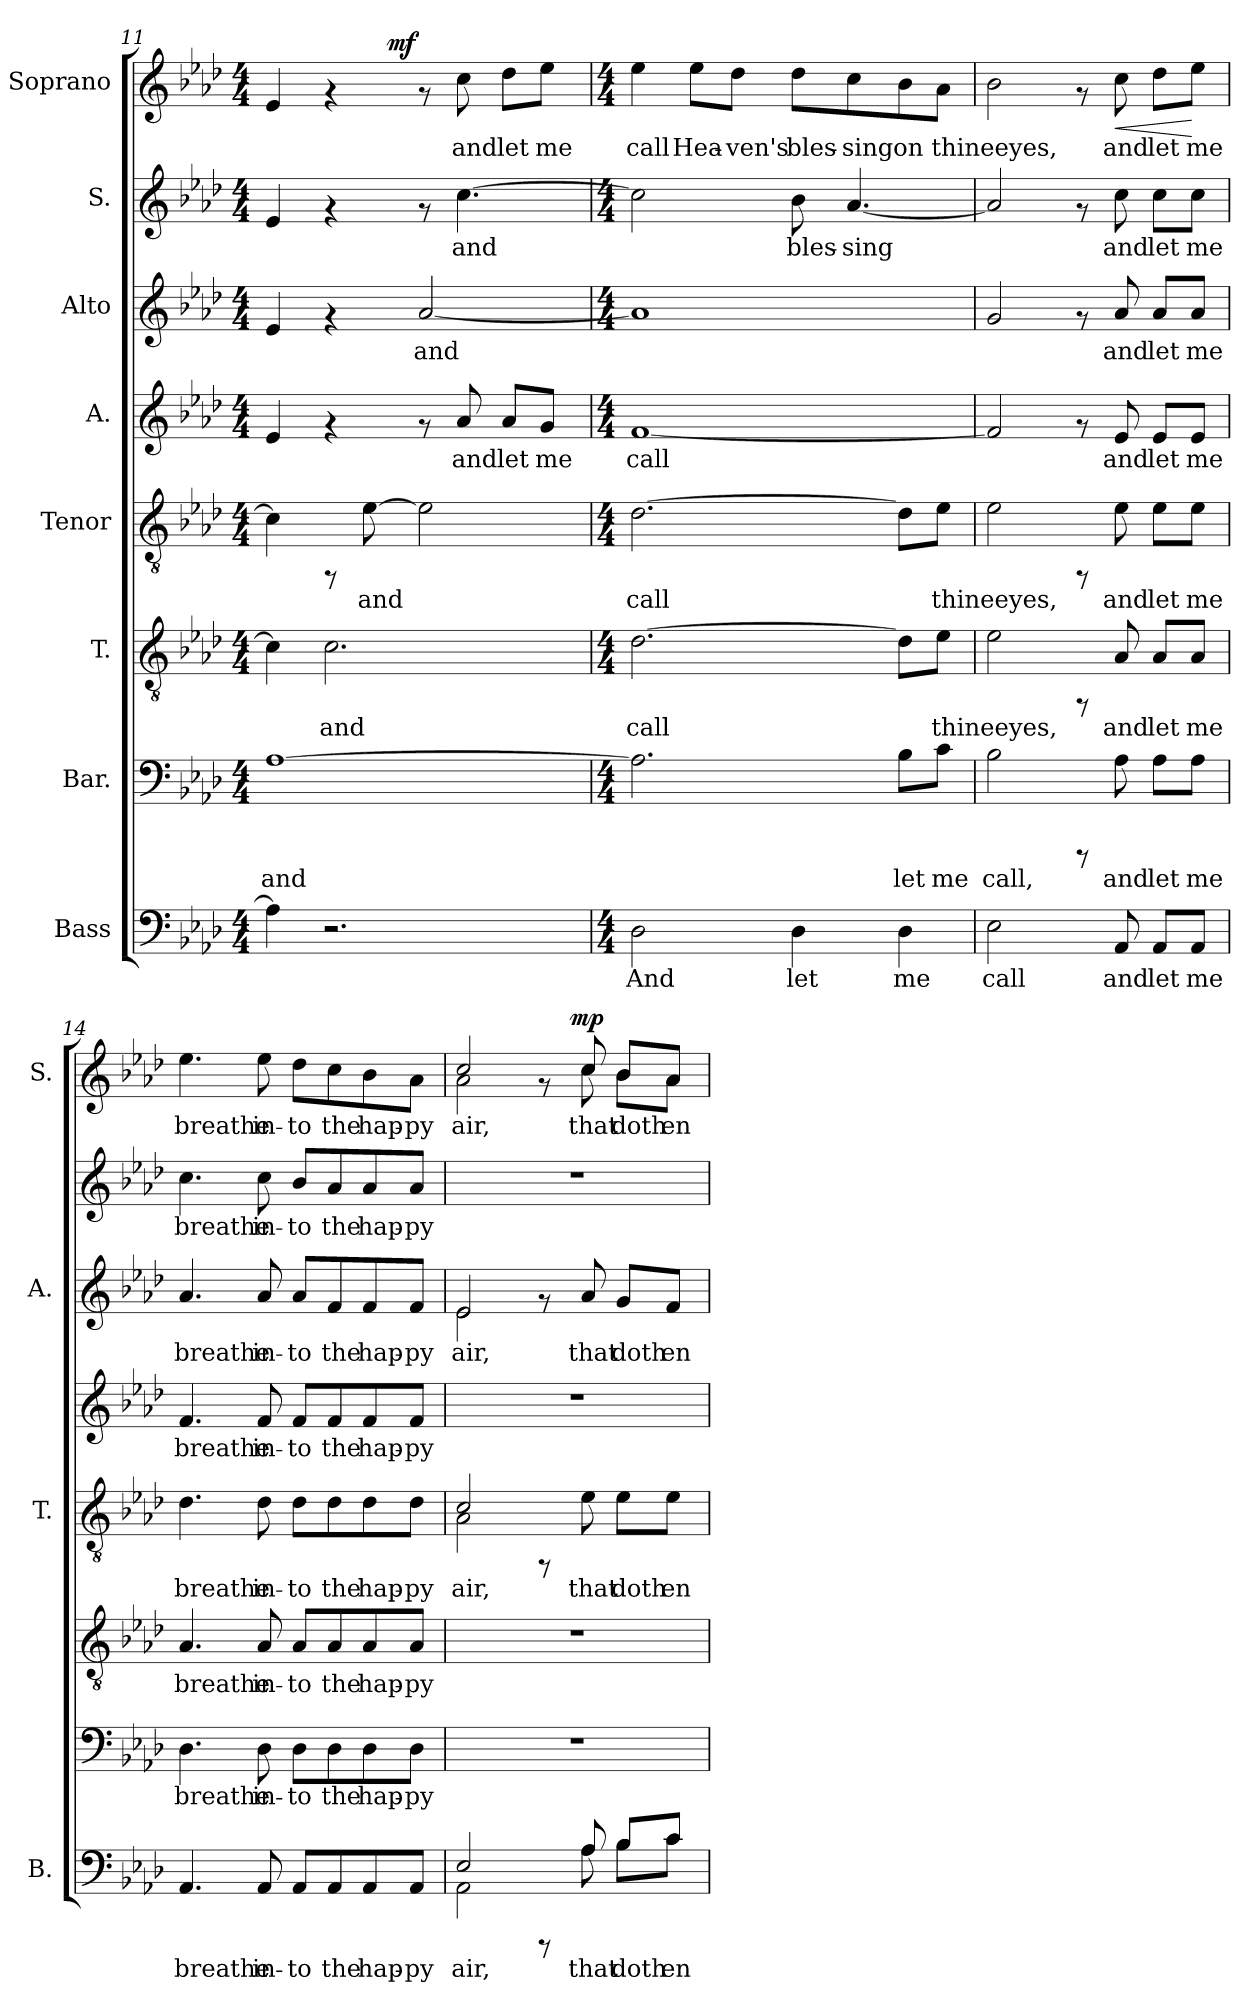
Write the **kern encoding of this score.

**kern	**text	**kern	**text	**kern	**text	**kern	**text	**kern	**text	**kern	**text	**kern	**text	**kern	**text	**dynam
*part8	*part8	*part7	*part7	*part6	*part6	*part5	*part5	*part4	*part4	*part3	*part3	*part2	*part2	*part1	*part1	*part1
*staff8	*staff8	*staff7	*staff7	*staff6	*staff6	*staff5	*staff5	*staff4	*staff4	*staff3	*staff3	*staff2	*staff2	*staff1	*staff1	*staff1
*I"Bass	*	*I"Bar.	*	*I"T.	*	*I"Tenor	*	*I"A.	*	*I"Alto	*	*I"S.	*	*I"Soprano	*	*
*I'B.	*	*	*	*	*	*I'T.	*	*	*	*I'A.	*	*	*	*I'S.	*	*
*clefF4	*	*clefF4	*	*clefGv2	*	*clefGv2	*	*clefG2	*	*clefG2	*	*clefG2	*	*clefG2	*	*
*k[b-e-a-d-]	*	*k[b-e-a-d-]	*	*k[b-e-a-d-]	*	*k[b-e-a-d-]	*	*k[b-e-a-d-]	*	*k[b-e-a-d-]	*	*k[b-e-a-d-]	*	*k[b-e-a-d-]	*	*
*A-:	*	*A-:	*	*A-:	*	*A-:	*	*A-:	*	*A-:	*	*A-:	*	*A-:	*	*
*M4/4	*	*M4/4	*	*M4/4	*	*M4/4	*	*M4/4	*	*M4/4	*	*M4/4	*	*M4/4	*	*
=11	=11	=11	=11	=11	=11	=11	=11	=11	=11	=11	=11	=11	=11	=11	=11	=11
!	!LO:LY:b	!	!LO:LY:b	!	!LO:LY:b	!	!LO:LY:b	!	!LO:LY:b	!	!LO:LY:b	!	!LO:LY:b	!	!LO:LY:b	!
*	*	*	*	*	*	*	*	*	*	*	*	*	*	*^	*	*
4A-\]	.	[>1A-	and	4c\]	.	4c\]	.	4e-/	.	4e-/	.	4e-/	.	4e-/	4..ryy	.	.
!	!	!	!	!	!LO:LY:b	!	!	!	!	!	!	!	!	!	!	!	!
2.r	.	.	.	2.c\	and	8rFF	.	4rf	.	4rf	.	4rf	.	4rf	.	.	.
!	!	!	!	!	!	!	!LO:LY:b	!	!	!	!	!	!	!	!	!	!
.	.	.	.	.	.	[>8e-\	and	.	.	.	.	.	.	.	.	.	.
!	!	!	!	!	!	!	!	!	!	!	!	!	!	!	!	!	!LO:DY:b
.	.	.	.	.	.	.	.	.	.	.	.	.	.	.	2ryy	.	mf
!	!	!	!	!	!	!	!LO:LY:b	!	!	!	!LO:LY:b	!	!	!	!	!	!
.	.	.	.	.	.	2e-\]	.	8rf	.	[<2a-/	and	8rf	.	8rf	.	.	.
!	!	!	!	!	!	!	!	!	!LO:LY:b	!	!	!	!LO:LY:b	!	!	!LO:LY:b	!
.	.	.	.	.	.	.	.	8a-/	and	.	.	[>4.cc\	and	8cc\	.	and	.
!	!	!	!	!	!	!	!	!	!LO:LY:b	!	!	!	!	!	!	!LO:LY:b	!
.	.	.	.	.	.	.	.	8a-/L	let	.	.	.	.	8dd-\L	.	let	.
!	!	!	!	!	!	!	!	!	!LO:LY:b	!	!	!	!	!	!	!LO:LY:b	!
.	.	.	.	.	.	.	.	8g/J	me	.	.	.	.	8ee-\J	.	me	.
.	.	.	.	.	.	.	.	.	.	.	.	.	.	.	16ryy	.	.
*	*	*	*	*	*	*	*	*	*	*	*	*	*	*v	*v	*	*
=12	=12	=12	=12	=12	=12	=12	=12	=12	=12	=12	=12	=12	=12	=12	=12	=12
*M4/4	*	*M4/4	*	*M4/4	*	*M4/4	*	*M4/4	*	*M4/4	*	*M4/4	*	*M4/4	*	*
*	*	*	*	*	*	*	*	*	*	*	*	*	*	*^	*	*
!	!LO:LY:b	!	!LO:LY:b	!	!LO:LY:b	!	!LO:LY:b	!	!LO:LY:b	!	!LO:LY:b	!	!LO:LY:b	!	!	!LO:LY:b	!
*	*	*	*	*	*	*	*	*	*	*	*	*	*	*v	*v	*	*
2D-\	And	2.A-\]	.	[>2.d-\	call	[>2.d-\	call	[<1f	call	1a-]	.	2cc\]	.	4ee-\	call	.
!	!	!	!	!	!	!	!	!	!	!	!	!	!	!	!LO:LY:b	!
.	.	.	.	.	.	.	.	.	.	.	.	.	.	8ee-\L	Hea-	.
!	!	!	!	!	!	!	!	!	!	!	!	!	!	!	!LO:LY:b	!
.	.	.	.	.	.	.	.	.	.	.	.	.	.	8dd-\J	-ven's	.
!	!LO:LY:b	!	!	!	!	!	!	!	!	!	!	!	!LO:LY:b	!	!LO:LY:b	!
4D-\	let	.	.	.	.	.	.	.	.	.	.	8b-\	bles-	8dd-\L	bles-	.
!	!	!	!	!	!	!	!	!	!	!	!	!	!LO:LY:b	!	!LO:LY:b	!
.	.	.	.	.	.	.	.	.	.	.	.	[<4.a-/	-sing	8cc\	-sing	.
!	!LO:LY:b	!	!LO:LY:b	!	!LO:LY:b	!	!LO:LY:b	!	!	!	!	!	!	!	!LO:LY:b	!
4D-\	me	8B-\L	let	8d-\L]	.	8d-\L]	.	.	.	.	.	.	.	8b-\	on	.
!	!	!	!LO:LY:b	!	!LO:LY:b	!	!LO:LY:b	!	!	!	!	!	!	!	!LO:LY:b	!
.	.	8c\J	me	8e-\J	thineeyes,	8e-\J	thineeyes,	.	.	.	.	.	.	8a-\J	thineeyes,	.
=13	=13	=13	=13	=13	=13	=13	=13	=13	=13	=13	=13	=13	=13	=13	=13	=13
!	!LO:LY:b	!	!LO:LY:b	!	!LO:LY:b	!	!LO:LY:b	!	!LO:LY:b	!	!LO:LY:b	!	!LO:LY:b	!	!LO:LY:b	!
2E-\	call	2B-\	call,	2e-\	.	2e-\	.	2f/]	.	2g/	.	2a-/]	.	2b-\	.	.
8ryy	.	8rCCC	.	8rFF	.	8rFF	.	8rf	.	8rf	.	8rf	.	8rf	.	.
!	!LO:LY:b	!	!LO:LY:b	!	!LO:LY:b	!	!LO:LY:b	!	!LO:LY:b	!	!LO:LY:b	!	!LO:LY:b	!	!LO:LY:b	!LO:HP:b
8AA-/	and	8A-\	and	8A-/	and	8e-\	and	8e-/	and	8a-/	and	8cc\	and	8cc\	and	<
!	!LO:LY:b	!	!LO:LY:b	!	!LO:LY:b	!	!LO:LY:b	!	!LO:LY:b	!	!LO:LY:b	!	!LO:LY:b	!	!LO:LY:b	!
8AA-/L	let	8A-\L	let	8A-/L	let	8e-\L	let	8e-/L	let	8a-/L	let	8cc\L	let	8dd-\L	let	.
!	!LO:LY:b	!	!LO:LY:b	!	!LO:LY:b	!	!LO:LY:b	!	!LO:LY:b	!	!LO:LY:b	!	!LO:LY:b	!	!LO:LY:b	!
8AA-/J	me	8A-\J	me	8A-/J	me	8e-\J	me	8e-/J	me	8a-/J	me	8cc\J	me	8ee-\J	me	[
=14	=14	=14	=14	=14	=14	=14	=14	=14	=14	=14	=14	=14	=14	=14	=14	=14
!	!LO:LY:b	!	!LO:LY:b	!	!LO:LY:b	!	!LO:LY:b	!	!LO:LY:b	!	!LO:LY:b	!	!LO:LY:b	!	!LO:LY:b	!
4.AA-/	breathe	4.D-\	breathe	4.A-/	breathe	4.d-\	breathe	4.f/	breathe	4.a-/	breathe	4.cc\	breathe	4.ee-\	breathe	.
!	!LO:LY:b	!	!LO:LY:b	!	!LO:LY:b	!	!LO:LY:b	!	!LO:LY:b	!	!LO:LY:b	!	!LO:LY:b	!	!LO:LY:b	!
8AA-/	in-	8D-\	in-	8A-/	in-	8d-\	in-	8f/	in-	8a-/	in-	8cc\	in-	8ee-\	in-	.
!	!LO:LY:b	!	!LO:LY:b	!	!LO:LY:b	!	!LO:LY:b	!	!LO:LY:b	!	!LO:LY:b	!	!LO:LY:b	!	!LO:LY:b	!
8AA-/L	-to	8D-\L	-to	8A-/L	-to	8d-\L	-to	8f/L	-to	8a-/L	-to	8b-/L	-to	8dd-\L	-to	.
!	!LO:LY:b	!	!LO:LY:b	!	!LO:LY:b	!	!LO:LY:b	!	!LO:LY:b	!	!LO:LY:b	!	!LO:LY:b	!	!LO:LY:b	!
8AA-/	the	8D-\	the	8A-/	the	8d-\	the	8f/	the	8f/	the	8a-/	the	8cc\	the	.
!	!LO:LY:b	!	!LO:LY:b	!	!LO:LY:b	!	!LO:LY:b	!	!LO:LY:b	!	!LO:LY:b	!	!LO:LY:b	!	!LO:LY:b	!
8AA-/	hap-	8D-\	hap-	8A-/	hap-	8d-\	hap-	8f/	hap-	8f/	hap-	8a-/	hap-	8b-\	hap-	.
!	!LO:LY:b	!	!LO:LY:b	!	!LO:LY:b	!	!LO:LY:b	!	!LO:LY:b	!	!LO:LY:b	!	!LO:LY:b	!	!LO:LY:b	!
8AA-/J	-py	8D-\J	-py	8A-/J	-py	8d-\J	-py	8f/J	-py	8f/J	-py	8a-/J	-py	8a-\J	-py	.
!!LO:PB:g=z
=15	=15	=15	=15	=15	=15	=15	=15	=15	=15	=15	=15	=15	=15	=15	=15	=15
*^	*	*	*	*	*	*	*	*	*	*	*	*	*	*	*	*
!	!	!LO:LY:b	!	!	!	!	!	!LO:LY:b	!	!	!	!LO:LY:b	!	!	!	!LO:LY:b	!
*	*	*	*	*	*	*	*^	*	*	*	*^	*	*	*	*^	*	*
*	*	*	*	*	*	*	*	*	*	*	*	*	*	*	*	*	*	*^	*	*
2E-/	2AA-\	air,	1r	.	1r	.	2c/	2A-\	air,	1r	.	2e-/	2e-\	air,	1r	.	2cc/	2a-\	2ryy	air,	.
8rCCC	8ryy	.	.	.	.	.	8rFF	2ryy	.	.	.	8rf	2ryy	.	.	.	8rf	8ryy	16..ryy	.	.
!	!	!	!	!	!	!	!	!	!	!	!	!	!	!	!	!	!	!	!	!	!LO:DY:a
.	.	.	.	.	.	.	.	.	.	.	.	.	.	.	.	.	.	.	4ryy	.	mp
!	!	!LO:LY:b	!	!	!	!	!	!	!LO:LY:b	!	!	!	!	!LO:LY:b	!	!	!	!	!	!LO:LY:b	!
8A-/	8A-\	that	.	.	.	.	8e-\	.	that	.	.	8a-/	.	that	.	.	8cc/	8cc\	.	that	.
!	!	!LO:LY:b	!	!	!	!	!	!	!LO:LY:b	!	!	!	!	!LO:LY:b	!	!	!	!	!	!LO:LY:b	!
8B-/L	8B-\L	doth	.	.	.	.	8e-\L	.	doth	.	.	8g/L	.	doth	.	.	8b-/L	8b-\L	.	doth	.
.	.	.	.	.	.	.	.	.	.	.	.	.	.	.	.	.	.	.	8ryy	.	.
!	!	!LO:LY:b	!	!	!	!	!	!	!LO:LY:b	!	!	!	!	!LO:LY:b	!	!	!	!	!	!LO:LY:b	!
8c/J	8c\J	en-	.	.	.	.	8e-\J	.	en-	.	.	8f/J	.	en-	.	.	8a-/J	8a-\J	.	en-	.
.	.	.	.	.	.	.	.	.	.	.	.	.	.	.	.	.	.	.	64ryy	.	.
*v	*v	*	*	*	*	*	*v	*v	*	*	*	*v	*v	*	*	*	*v	*v	*v	*	*
=	=	=	=	=	=	=	=	=	=	=	=	=	=	=	=	=
*-	*-	*-	*-	*-	*-	*-	*-	*-	*-	*-	*-	*-	*-	*-	*-	*-
